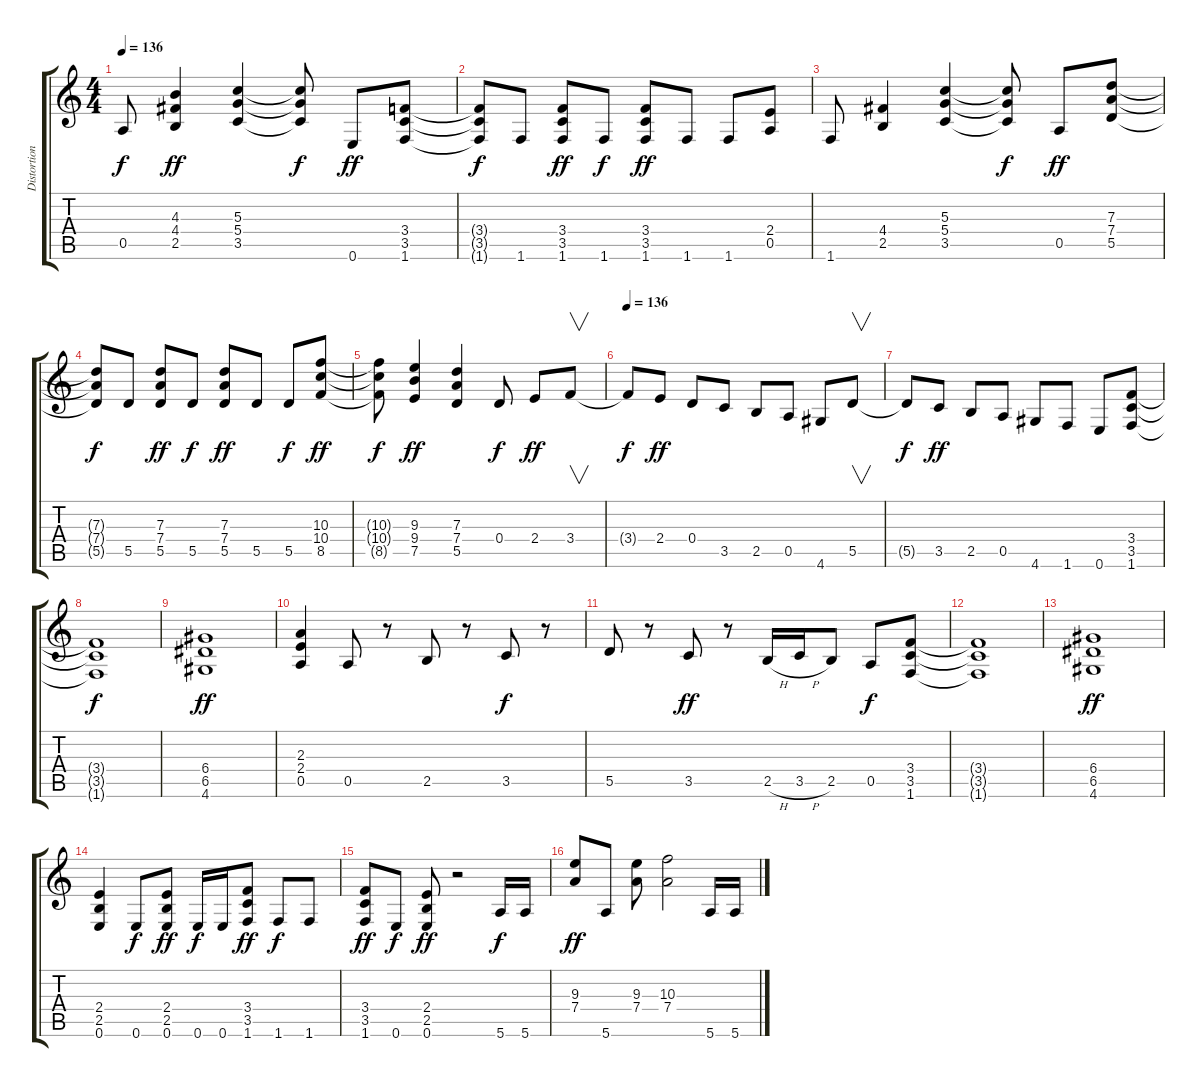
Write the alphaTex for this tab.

\track ("Distortion" "Distortion") {instrument distortionguitar}
\staff {score tabs}
\tuning (E4 B3 G3 D3 A2 E2) {hide}
\ts (4 4)
\tempo 136
\clef g2
\ks c
0.5.8{dy f} (4.3 4.4 2.5).4{dy ff} (5.3 5.4 3.5).4 (5.3{t} 5.4{t} 3.5{t}).8{dy f} 0.6.8{dy ff} (3.4 3.5 1.6).8 |
(3.4{t} 3.5{t} 1.6{t}).8{dy f} 1.6.8 (3.4 3.5 1.6).8{dy ff} 1.6.8{dy f} (3.4 3.5 1.6).8{dy ff} 1.6.8 1.6.8 (2.4 0.5).8 |
1.6.8 (4.4 2.5).4 (5.3 5.4 3.5).4 (5.3{t} 5.4{t} 3.5{t}).8{dy f} 0.5.8{dy ff} (7.3 7.4 5.5).8 |
(7.3{t} 7.4{t} 5.5{t}).8{dy f} 5.5.8 (7.3 7.4 5.5).8{dy ff} 5.5.8{dy f} (7.3 7.4 5.5).8{dy ff} 5.5.8 5.5.8{dy f} (10.3 10.4 8.5).8{dy ff} |
(10.3{t} 10.4{t} 8.5{t}).8{dy f} (9.3 9.4 7.5).4{dy ff} (7.3 7.4 5.5).4 0.4.8{dy f balance 16} 2.4.8{dy ff} 3.4.8{v} |
\tempo 136
3.4{t}.8{dy f} 2.4.8{dy ff} 0.4.8 3.5.8 2.5.8 0.5.8 4.6.8 5.5.8{v} |
5.5{t}.8{dy f} 3.5.8{dy ff} 2.5.8 0.5.8 4.6.8 1.6.8 0.6.8 (3.4 3.5 1.6).8{balance 8} |
(3.4{t} 3.5{t} 1.6{t}).1{dy f} |
(6.4 6.5 4.6).1{dy ff} |
(2.3 2.4 0.5).4 0.5.8 r.8 2.5.8 r.8 3.5.8{dy f} r.8 |
5.5.8 r.8 3.5.8{dy ff} r.8 2.5{h}.16 3.5{h}.16 2.5.8 0.5.8{dy f} (3.4 3.5 1.6).8 |
(3.4{t} 3.5{t} 1.6{t}).1 |
(6.4 6.5 4.6).1{dy ff} |
(2.4 2.5 0.6).4 0.6.8{dy f} (2.4 2.5 0.6).8{dy ff} 0.6.16{dy f} 0.6.16 (3.4 3.5 1.6).8{dy ff} 1.6.8{dy f} 1.6.8 |
(3.4 3.5 1.6).8{dy ff} 0.6.8{dy f} (2.4 2.5 0.6).8{dy ff} r.2 5.6.16{dy f} 5.6.16 |
(9.3 7.4).8{dy ff} 5.6.8 (9.3 7.4).8 (10.3 7.4).2 5.6.16 5.6.16
